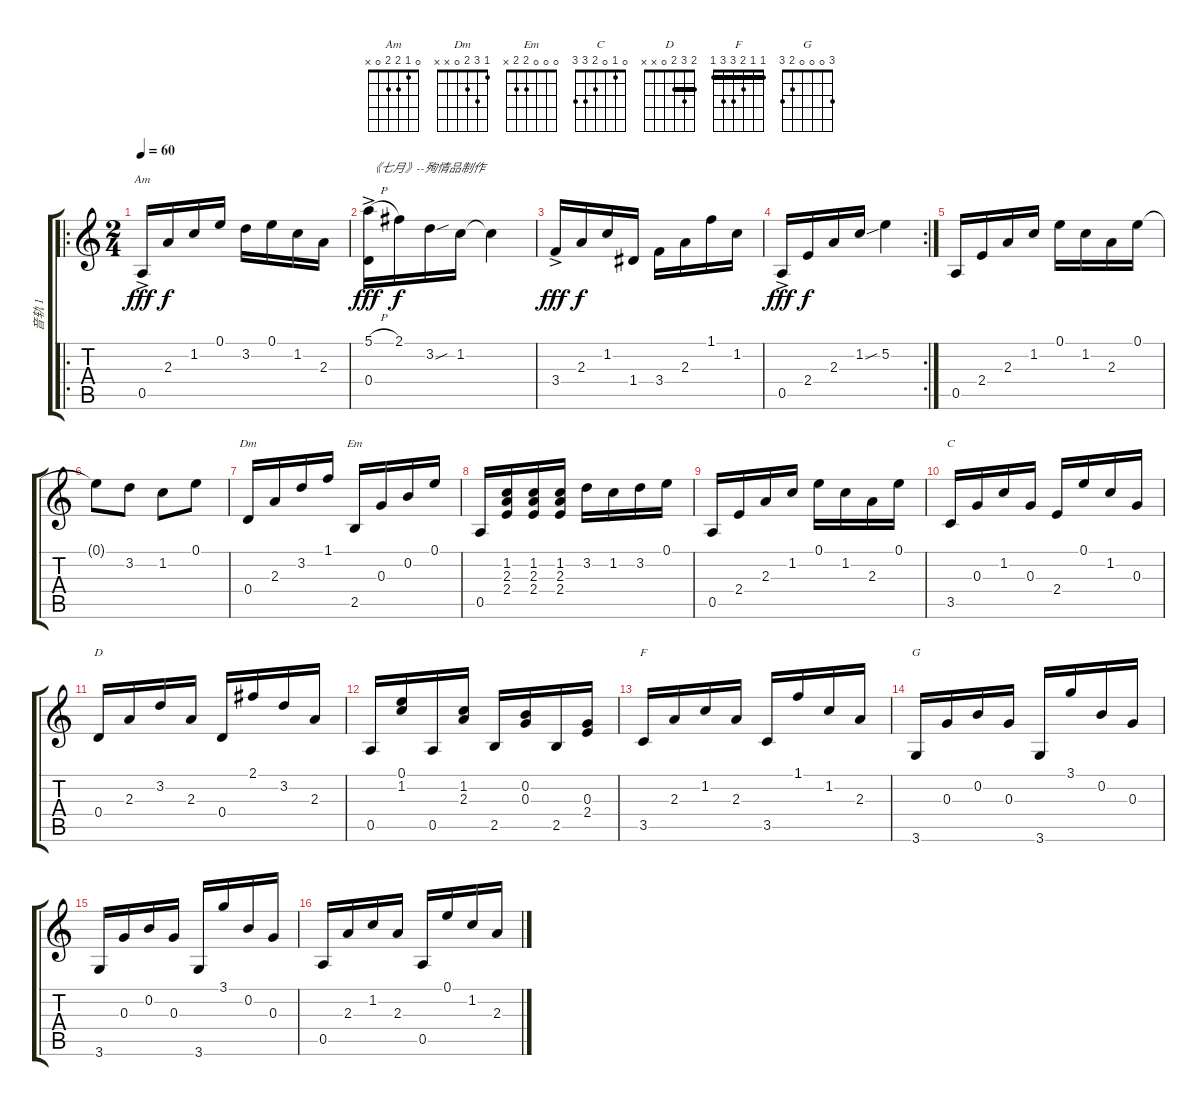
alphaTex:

\track ("音轨 1" "音轨 1") {instrument acousticguitarnylon}
\staff {score tabs}
\tuning (E4 B3 G3 D3 A2 E2) {hide}
\chord ("Am" 0 1 2 2 0 x)
\chord ("Dm" 1 3 2 0 x x)
\chord ("Em" 0 0 0 2 2 x)
\chord ("C" 0 1 0 2 3 3)
\chord ("D" 2 3 2 0 x x) {barre 2}
\chord ("F" 1 1 2 3 3 1) {barre 1}
\chord ("G" 3 0 0 0 2 3)
\ro
\ts (2 4)
\tempo 60
\clef g2
\ks c
0.5{ac}.16{ch "Am" dy fff instrument acousticguitarnylon} 2.3.16{dy f} 1.2.16 0.1.16 3.2.16 0.1.16 1.2.16 2.3.16 |
(5.1{h} 0.4{ac}).16{txt "《七月》--殉情品制作" dy fff} 2.1.16{dy f} 3.2{sou}.16 1.2.16 1.2{t}.4 |
3.4{ac}.16{dy fff} 2.3.16{dy f} 1.2.16 1.4.16 3.4.16 2.3.16 1.1.16 1.2.16 |
\rc 2
0.5{ac}.16{dy fff} 2.4.16{dy f} 2.3.16 1.2{sou}.16 5.2.4 |
0.5.16 2.4.16 2.3.16 1.2.16 0.1.16 1.2.16 2.3.16 0.1.16 |
0.1{t}.8 3.2.8 1.2.8 0.1.8 |
0.4.16{ch "Dm"} 2.3.16 3.2.16 1.1.16 2.5.16{ch "Em"} 0.3.16 0.2.16 0.1.16 |
0.5.16 (1.2 2.3 2.4).16 (1.2 2.3 2.4).16 (1.2 2.3 2.4).16 3.2.16 1.2.16 3.2.16 0.1.16 |
0.5.16 2.4.16 2.3.16 1.2.16 0.1.16 1.2.16 2.3.16 0.1.16 |
3.5.16{ch "C"} 0.3.16 1.2.16 0.3.16 2.4.16 0.1.16 1.2.16 0.3.16 |
0.4.16{ch "D"} 2.3.16 3.2.16 2.3.16 0.4.16 2.1.16 3.2.16 2.3.16 |
0.5.16 (0.1 1.2).16 0.5.16 (1.2 2.3).16 2.5.16 (0.2 0.3).16 2.5.16 (0.3 2.4).16 |
3.5.16{ch "F"} 2.3.16 1.2.16 2.3.16 3.5.16 1.1.16 1.2.16 2.3.16 |
3.6.16{ch "G"} 0.3.16 0.2.16 0.3.16 3.6.16 3.1.16 0.2.16 0.3.16 |
3.6.16 0.3.16 0.2.16 0.3.16 3.6.16 3.1.16 0.2.16 0.3.16 |
0.5.16 2.3.16 1.2.16 2.3.16 0.5.16 0.1.16 1.2.16 2.3.16
